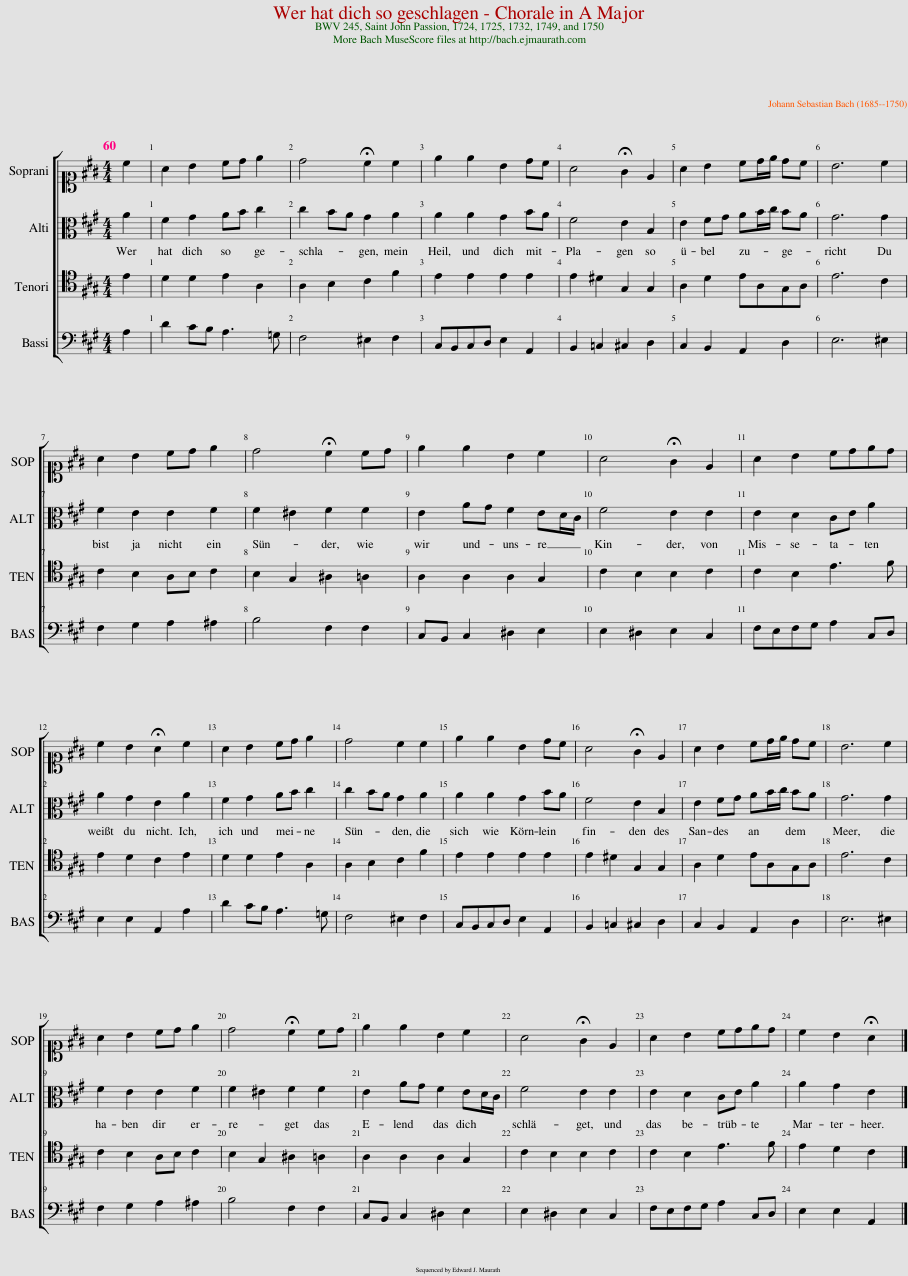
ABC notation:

X:1
%%score 1 2 3 4 5 [ 6 7 8 9 ] { 10 | 11 } { 12 | 13 } [ 14 15 ] [ 16 17 ]
L:1/8
Q:1/4=60
M:4/4
I:linebreak $
K:A
V:1 treble
V:2 treble
V:3 treble
V:4 treble
V:5 alto
V:6 alto1
V:7 alto
V:8 tenor transpose=-12
V:9 bass
V:10 treble
V:11 bass
V:12 treble
V:13 bass
V:14 bass
V:15 bass-8
V:16 bass
V:17 bass-8
V:1
 c2 | A2 B2 c d e2 | d4 c2 c2 | e2 e2 B2 d c | A4 G2 E2 | %5
 A2 B2 c d/ e/ d c | B6 c2 |$ A2 B2 c d e2 | d4 c2 c d | e2 e2 B2 c2 | %10
 A4 G2 E2 | A2 B2 c d e d |$ c2 B2 A2 c2 | A2 B2 c d e2 | d4 c2 c2 | %15
 e2 e2 B2 d c | A4 G2 E2 | A2 B2 c d/ e/ d c | B6 c2 |$ A2 B2 c d e2 | %20
 d4 c2 c d | e2 e2 B2 c2 | A4 G2 E2 | A2 B2 c d e d | c2 B2 A2 |] %25
V:2
 c2 | A2 B2 c d e2 | d4 c2 c2 | e2 e2 B2 d c | A4 G2 E2 | %5
 A2 B2 c d/ e/ d c | B6 c2 |$ A2 B2 c d e2 | d4 c2 c d | e2 e2 B2 c2 | %10
 A4 G2 E2 | A2 B2 c d e d |$ c2 B2 A2 c2 | A2 B2 c d e2 | d4 c2 c2 | %15
 e2 e2 B2 d c | A4 G2 E2 | A2 B2 c d/ e/ d c | B6 c2 |$ A2 B2 c d e2 | %20
 d4 c2 c d | e2 e2 B2 c2 | A4 G2 E2 | A2 B2 c d e d | c2 B2 A2 |] %25
V:3
 c2 | A2 B2 c d e2 | d4 c2 c2 | e2 e2 B2 d c | A4 G2 E2 | %5
 A2 B2 c d/ e/ d c | B6 c2 |$ A2 B2 c d e2 | d4 c2 c d | e2 e2 B2 c2 | %10
 A4 G2 E2 | A2 B2 c d e d |$ c2 B2 A2 c2 | A2 B2 c d e2 | d4 c2 c2 | %15
 e2 e2 B2 d c | A4 G2 E2 | A2 B2 c d/ e/ d c | B6 c2 |$ A2 B2 c d e2 | %20
 d4 c2 c d | e2 e2 B2 c2 | A4 G2 E2 | A2 B2 c d e d | c2 B2 A2 |] %25
V:4
 A2 | F2 G2 AB c2 | c2 BA G2 A2 | A2 A2 G2 BA | F4 E2 B,2 | %5
 E2 FG AB/c/ BA | G6 G2 |$ F2 E2 E2 F2 | F2 ^E2 F2 F2 | E2 AG F2 ED/C/ | %10
 F4 E2 E2 | E2 D2 CE A2 |$ A2 G2 E2 A2 | F2 G2 AB c2 | c2 BA G2 A2 | %15
 A2 A2 G2 BA | F4 E2 B,2 | E2 FG AB/c/ BA | G6 G2 |$ F2 E2 E2 F2 | %20
 F2 ^E2 F2 F2 | E2 AG F2 ED/C/ | F4 E2 E2 | E2 D2 CE A2 | A2 G2 E2 |] %25
V:5
 A2 | F2 G2 A B c2 | c2 B A G2 A2 | A2 A2 G2 B A | F4 E2 B,2 | %5
 E2 F G A B/ c/ B A | G6 G2 |$ F2 E2 E2 F2 | F2 ^E2 F2 F2 | E2 A G F2 E D/ C/ | %10
 F4 E2 E2 | E2 D2 C E A2 |$ A2 G2 E2 A2 | F2 G2 A B c2 | c2 B A G2 A2 | %15
 A2 A2 G2 B A | F4 E2 B,2 | E2 F G A B/ c/ B A | G6 G2 |$ F2 E2 E2 F2 | %20
 F2 ^E2 F2 F2 | E2 A G F2 E D/ C/ | F4 E2 E2 | E2 D2 C E A2 | A2 G2 E2 |] %25
V:6
 c2 | A2 B2 cd e2 | d4 !fermata!c2 c2 | e2 e2 B2 dc | A4 !fermata!G2 E2 | %5
 A2 B2 cd/e/ dc | B6 c2 |$ A2 B2 cd e2 | d4 !fermata!c2 cd | e2 e2 B2 c2 | %10
 A4 !fermata!G2 E2 | A2 B2 cded |$ c2 B2 !fermata!A2 c2 | A2 B2 cd e2 | d4 c2 c2 | %15
 e2 e2 B2 dc | A4 !fermata!G2 E2 | A2 B2 cd/e/ dc | B6 c2 |$ A2 B2 cd e2 | %20
 d4 !fermata!c2 cd | e2 e2 B2 c2 | A4 !fermata!G2 E2 | A2 B2 cded | c2 B2 !fermata!A2 |] %25
V:7
 A2 | F2 G2 AB c2 | c2 BA G2 A2 | A2 A2 G2 BA | F4 E2 B,2 | %5
 E2 FG AB/c/ BA | G6 G2 |$ F2 E2 E2 F2 | F2 ^E2 F2 F2 | E2 AG F2 ED/C/ | %10
 F4 E2 E2 | E2 D2 CE A2 |$ A2 G2 E2 A2 | F2 G2 AB c2 | c2 BA G2 A2 | %15
 A2 A2 G2 BA | F4 E2 B,2 | E2 FG AB/c/ BA | G6 G2 |$ F2 E2 E2 F2 | %20
 F2 ^E2 F2 F2 | E2 AG F2 ED/C/ | F4 E2 E2 | E2 D2 CE A2 | A2 G2 E2 |] %25
V:8
 e2 | d2 d2 e2 A2 | A2 B2 c2 f2 | e2 e2 e2 e2 | e2 ^d2 G2 G2 | %5
 A2 d2 eAGA | e6 c2 |$ c2 B2 AB c2 | B2 G2 ^A2 =A2 | A2 A2 A2 G2 | %10
 c2 B2 B2 c2 | c2 B2 e3 f |$ e2 d2 c2 e2 | d2 d2 e2 A2 | A2 B2 c2 f2 | %15
 e2 e2 e2 e2 | e2 ^d2 G2 G2 | A2 d2 eAGA | e6 c2 |$ c2 B2 AB c2 | %20
 B2 G2 ^A2 =A2 | A2 A2 A2 G2 | c2 B2 B2 c2 | c2 B2 e3 f | e2 d2 c2 |] %25
V:9
 A,2 | D2 CB, A,3 =G, | F,4 ^E,2 F,2 | C,B,,C,D, E,2 A,,2 | B,,2 =C,2 ^C,2 D,2 | %5
 C,2 B,,2 A,,2 D,2 | E,6 ^E,2 |$ F,2 G,2 A,2 ^A,2 | B,4 F,2 F,2 | C,B,, C,2 ^D,2 E,2 | %10
 E,2 ^D,2 E,2 C,2 | F,E,F,G, A,2 C,D, |$ E,2 E,2 A,,2 A,2 | D2 CB, A,3 =G, | F,4 ^E,2 F,2 | %15
 C,B,,C,D, E,2 A,,2 | B,,2 =C,2 ^C,2 D,2 | C,2 B,,2 A,,2 D,2 | E,6 ^E,2 |$ F,2 G,2 A,2 ^A,2 | %20
 B,4 F,2 F,2 | C,B,, C,2 ^D,2 E,2 | E,2 ^D,2 E,2 C,2 | F,E,F,G, A,2 C,D, | E,2 E,2 A,,2 |] %25
V:10
 [CEc]2 | D2 D2 E2 A,2 | A,2 B,2 C2 F2 | E2 E2 E2 E2 | E2 ^D2 G,2 G,2 | %5
 A,2 D2 E A, G, A, | E6 C2 |$ C2 B,2 A, B, C2 | B,2 G,2 ^A,2 =A,2 | A,2 A,2 A,2 G,2 | %10
 C2 B,2 B,2 C2 | C2 B,2 E3 F |$ [G,B,E]2 [G,B,DEG]2 [CEA]2 [CE]2 | D2 D2 E2 A,2 | A,2 B,2 C2 F2 | %15
 E2 E2 E2 E2 | E2 ^D2 G,2 G,2 | A,2 D2 E A, G, A, | E6 C2 |$ C2 B,2 A, B, C2 | %20
 B,2 G,2 ^A,2 =A,2 | A,2 A,2 A,2 G,2 | C2 B,2 B,2 C2 | C2 B,2 E3 F | E2 [B,DEG]2 [CA]2 |] %25
V:11
 A,2 | D2 C B, A,3 =G, | F,4 ^E,2 F,2 | C, B,, C, D, E,2 A,,2 | B,,2 =C,2 ^C,2 D,2 | %5
 C,2 B,,2 A,,2 D,2 | E,6 ^E,2 |$ F,2 G,2 A,2 ^A,2 | B,4 F,2 F,2 | C, B,, C,2 ^D,2 E,2 | %10
 E,2 ^D,2 E,2 C,2 | F, E, F, G, A,2 C, D, |$ E,2 E,2 A,,2 A,2 | D2 C B, A,3 =G, | F,4 ^E,2 F,2 | %15
 C, B,, C, D, E,2 A,,2 | B,,2 =C,2 ^C,2 D,2 | C,2 B,,2 A,,2 D,2 | E,6 ^E,2 |$ F,2 G,2 A,2 ^A,2 | %20
 B,4 F,2 F,2 | C, B,, C,2 ^D,2 E,2 | E,2 ^D,2 E,2 C,2 | F, E, F, G, A,2 C, D, | E,2 E,2 [A,,E,]2 |] %25
V:12
 [CEA]2 | F2 G2 AB c2 | c2 BA G2 A2 | A2 A2 G2 BA | F4 E2 B,2 | %5
 E2 FG AB/c/ BA | G6 G2 |$ F2 E2 E2 F2 | F2 ^E2 F2 F2 | E2 AG F2 ED/C/ | %10
 F4 E2 E2 | E2 D2 CE A2 |$ A2 [B,DEG]2 [CEA]4 | F2 G2 AB c2 | c2 BA G2 A2 | %15
 A2 A2 G2 BA | F4 E2 B,2 | E2 FG AB/c/ BA | G6 G2 |$ F2 E2 E2 F2 | %20
 F2 ^E2 F2 F2 | E2 AG F2 ED/C/ | F4 E2 E2 | E2 D2 CE A2 | A2 [B,DEG]2 [CEA]2 |] %25
V:13
 A,2 | D2 C B, A,3 =G, | F,4 ^E,2 F,2 | C, B,, C, D, E,2 A,,2 | B,,2 =C,2 ^C,2 D,2 | %5
 C,2 B,,2 A,,2 D,2 | E,6 ^E,2 |$ F,2 G,2 A,2 ^A,2 | B,4 F,2 F,2 | C, B,, C,2 ^D,2 E,2 | %10
 E,2 ^D,2 E,2 C,2 | F, E, F, G, A,2 C, D, |$ E,2 E,2 A,,2 A,2 | D2 C B, A,3 =G, | F,4 ^E,2 F,2 | %15
 C, B,, C, D, E,2 A,,2 | B,,2 =C,2 ^C,2 D,2 | C,2 B,,2 A,,2 D,2 | E,6 ^E,2 |$ F,2 G,2 A,2 ^A,2 | %20
 B,4 F,2 F,2 | C, B,, C,2 ^D,2 E,2 | E,2 ^D,2 E,2 C,2 | F, E, F, G, A,2 C, D, | E,2 E,2 A,,2 |] %25
V:14
 A,2 | D2 C B, A,3 =G, | F,4 ^E,2 F,2 | C, B,, C, D, E,2 A,,2 | B,,2 =C,2 ^C,2 D,2 | %5
 C,2 B,,2 A,,2 D,2 | E,6 ^E,2 |$ F,2 G,2 A,2 ^A,2 | B,4 F,2 F,2 | C, B,, C,2 ^D,2 E,2 | %10
 E,2 ^D,2 E,2 C,2 | F, E, F, G, A,2 C, D, |$ E,2 E,2 A,,2 A,2 | D2 C B, A,3 =G, | F,4 ^E,2 F,2 | %15
 C, B,, C, D, E,2 A,,2 | B,,2 =C,2 ^C,2 D,2 | C,2 B,,2 A,,2 D,2 | E,6 ^E,2 |$ F,2 G,2 A,2 ^A,2 | %20
 B,4 F,2 F,2 | C, B,, C,2 ^D,2 E,2 | E,2 ^D,2 E,2 C,2 | F, E, F, G, A,2 C, D, | E,2 E,2 A,,2 |] %25
V:15
 A,2 | D2 C B, A,3 =G, | F,4 ^E,2 F,2 | C, B,, C, D, E,2 A,,2 | B,,2 =C,2 ^C,2 D,2 | %5
 C,2 B,,2 A,,2 D,2 | E,6 ^E,2 |$ F,2 G,2 A,2 ^A,2 | B,4 F,2 F,2 | C, B,, C,2 ^D,2 E,2 | %10
 E,2 ^D,2 E,2 C,2 | F, E, F, G, A,2 C, D, |$ E,2 E,2 A,,2 A,2 | D2 C B, A,3 =G, | F,4 ^E,2 F,2 | %15
 C, B,, C, D, E,2 A,,2 | B,,2 =C,2 ^C,2 D,2 | C,2 B,,2 A,,2 D,2 | E,6 ^E,2 |$ F,2 G,2 A,2 ^A,2 | %20
 B,4 F,2 F,2 | C, B,, C,2 ^D,2 E,2 | E,2 ^D,2 E,2 C,2 | F, E, F, G, A,2 C, D, | E,2 E,2 A,,2 |] %25
V:16
 A,2 | D2 C B, A,3 =G, | F,4 ^E,2 F,2 | C, B,, C, D, E,2 A,,2 | B,,2 =C,2 ^C,2 D,2 | %5
 C,2 B,,2 A,,2 D,2 | E,6 ^E,2 |$ F,2 G,2 A,2 ^A,2 | B,4 F,2 F,2 | C, B,, C,2 ^D,2 E,2 | %10
 E,2 ^D,2 E,2 C,2 | F, E, F, G, A,2 C, D, |$ E,2 E,2 A,,2 A,2 | D2 C B, A,3 =G, | F,4 ^E,2 F,2 | %15
 C, B,, C, D, E,2 A,,2 | B,,2 =C,2 ^C,2 D,2 | C,2 B,,2 A,,2 D,2 | E,6 ^E,2 |$ F,2 G,2 A,2 ^A,2 | %20
 B,4 F,2 F,2 | C, B,, C,2 ^D,2 E,2 | E,2 ^D,2 E,2 C,2 | F, E, F, G, A,2 C, D, | E,2 E,2 A,,2 |] %25
V:17
 A,2 | D2 C B, A,3 =G, | F,4 ^E,2 F,2 | C, B,, C, D, E,2 A,,2 | B,,2 =C,2 ^C,2 D,2 | %5
 C,2 B,,2 A,,2 D,2 | E,6 ^E,2 |$ F,2 G,2 A,2 ^A,2 | B,4 F,2 F,2 | C, B,, C,2 ^D,2 E,2 | %10
 E,2 ^D,2 E,2 C,2 | F, E, F, G, A,2 C, D, |$ E,2 E,2 A,,2 A,2 | D2 C B, A,3 =G, | F,4 ^E,2 F,2 | %15
 C, B,, C, D, E,2 A,,2 | B,,2 =C,2 ^C,2 D,2 | C,2 B,,2 A,,2 D,2 | E,6 ^E,2 |$ F,2 G,2 A,2 ^A,2 | %20
 B,4 F,2 F,2 | C, B,, C,2 ^D,2 E,2 | E,2 ^D,2 E,2 C,2 | F, E, F, G, A,2 C, D, | E,2 E,2 A,,2 |] %25
